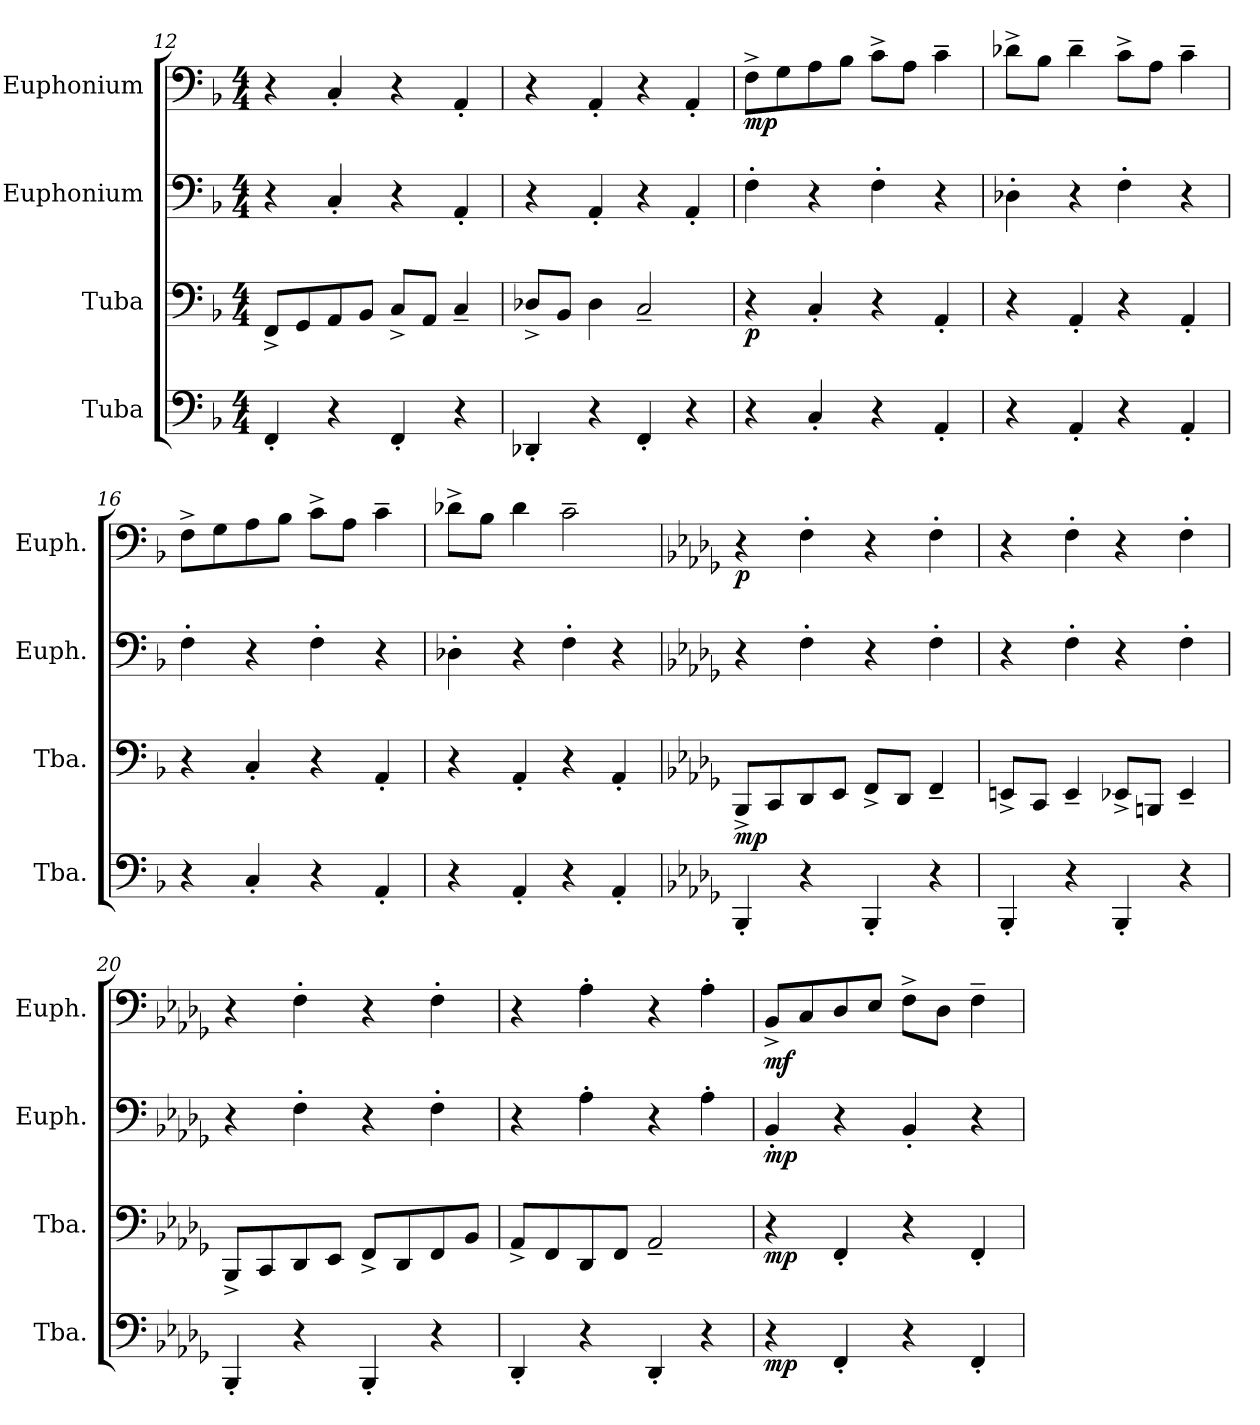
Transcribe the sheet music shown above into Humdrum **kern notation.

**kern	**dynam	**kern	**dynam	**kern	**dynam	**kern	**dynam
*part4	*part4	*part3	*part3	*part2	*part2	*part1	*part1
*staff4	*staff4	*staff3	*staff3	*staff2	*staff2	*staff1	*staff1
*I"Tuba	*	*I"Tuba	*	*I"Euphonium	*	*I"Euphonium	*
*I'Tba.	*	*I'Tba.	*	*I'Euph.	*	*I'Euph.	*
*clefF4	*	*clefF4	*	*clefF4	*	*clefF4	*
*k[b-]	*	*k[b-]	*	*k[b-]	*	*k[b-]	*
*M4/4	*	*M4/4	*	*M4/4	*	*M4/4	*
=12	=12	=12	=12	=12	=12	=12	=12
4FF'/	.	8FF^/L	.	4r	.	4r	.
.	.	8GG/	.	.	.	.	.
4r	.	8AA/	.	4C'/	.	4C'/	.
.	.	8BB-/J	.	.	.	.	.
4FF'/	.	8C^/L	.	4r	.	4r	.
.	.	8AA/J	.	.	.	.	.
4r	.	4C~/	.	4AA'/	.	4AA'/	.
=13	=13	=13	=13	=13	=13	=13	=13
4DD-X'/	.	8D-X^/L	.	4r	.	4r	.
.	.	8BB-/J	.	.	.	.	.
4r	.	4D-\	.	4AA'/	.	4AA'/	.
4FF'/	.	2C~/	.	4r	.	4r	.
4r	.	.	.	4AA'/	.	4AA'/	.
=14	=14	=14	=14	=14	=14	=14	=14
!	!	!	!LO:DY:b	!	!	!	!LO:DY:b
4r	.	4r	p	4F'\	.	8F^\L	mp
.	.	.	.	.	.	8G\	.
4C'/	.	4C'/	.	4r	.	8A\	.
.	.	.	.	.	.	8B-\J	.
4r	.	4r	.	4F'\	.	8c^\L	.
.	.	.	.	.	.	8A\J	.
4AA'/	.	4AA'/	.	4r	.	4c~\	.
=15	=15	=15	=15	=15	=15	=15	=15
4r	.	4r	.	4D-X'\	.	8d-X^\L	.
.	.	.	.	.	.	8B-\J	.
4AA'/	.	4AA'/	.	4r	.	4d-~\	.
4r	.	4r	.	4F'\	.	8c^\L	.
.	.	.	.	.	.	8A\J	.
4AA'/	.	4AA'/	.	4r	.	4c~\	.
=16	=16	=16	=16	=16	=16	=16	=16
4r	.	4r	.	4F'\	.	8F^\L	.
.	.	.	.	.	.	8G\	.
4C'/	.	4C'/	.	4r	.	8A\	.
.	.	.	.	.	.	8B-\J	.
4r	.	4r	.	4F'\	.	8c^\L	.
.	.	.	.	.	.	8A\J	.
4AA'/	.	4AA'/	.	4r	.	4c~\	.
!!LO:LB:g=z
=17	=17	=17	=17	=17	=17	=17	=17
4r	.	4r	.	4D-X'\	.	8d-X^\L	.
.	.	.	.	.	.	8B-\J	.
4AA'/	.	4AA'/	.	4r	.	4d-\	.
4r	.	4r	.	4F'\	.	2c~\	.
4AA'/	.	4AA'/	.	4r	.	.	.
=18	=18	=18	=18	=18	=18	=18	=18
*k[b-e-a-d-g-]	*	*k[b-e-a-d-g-]	*	*k[b-e-a-d-g-]	*	*k[b-e-a-d-g-]	*
*	*	*	*	*	*	*MM110	*
!	!	!	!LO:DY:b	!	!	!	!LO:DY:b
4BBB-'/	.	8BBB-^/L	mp	4r	.	4r	p
.	.	8CC/	.	.	.	.	.
4r	.	8DD-/	.	4F'\	.	4F'\	.
.	.	8EE-/J	.	.	.	.	.
4BBB-'/	.	8FF^/L	.	4r	.	4r	.
.	.	8DD-/J	.	.	.	.	.
4r	.	4FF~/	.	4F'\	.	4F'\	.
=19	=19	=19	=19	=19	=19	=19	=19
4BBB-'/	.	8EEn^/L	.	4r	.	4r	.
.	.	8CC/J	.	.	.	.	.
4r	.	4EE~/	.	4F'\	.	4F'\	.
4BBB-'/	.	8EE-X^/L	.	4r	.	4r	.
.	.	8BBBn/J	.	.	.	.	.
4r	.	4EE-~/	.	4F'\	.	4F'\	.
=20	=20	=20	=20	=20	=20	=20	=20
4BBB-'/	.	8BBB-^/L	.	4r	.	4r	.
.	.	8CC/	.	.	.	.	.
4r	.	8DD-/	.	4F'\	.	4F'\	.
.	.	8EE-/J	.	.	.	.	.
4BBB-'/	.	8FF^/L	.	4r	.	4r	.
.	.	8DD-/	.	.	.	.	.
4r	.	8FF/	.	4F'\	.	4F'\	.
.	.	8BB-/J	.	.	.	.	.
!!LO:LB:g=z
=21	=21	=21	=21	=21	=21	=21	=21
4DD-'/	.	8AA-^/L	.	4r	.	4r	.
.	.	8FF/	.	.	.	.	.
4r	.	8DD-/	.	4A-'\	.	4A-'\	.
.	.	8FF/J	.	.	.	.	.
4DD-'/	.	2AA-~/	.	4r	.	4r	.
4r	.	.	.	4A-'\	.	4A-'\	.
=22	=22	=22	=22	=22	=22	=22	=22
!	!LO:DY:b	!	!LO:DY:b	!	!LO:DY:b	!	!LO:DY:b
4r	mp	4r	mp	4BB-'/	mp	8BB-^/L	mf
.	.	.	.	.	.	8C/	.
4FF'/	.	4FF'/	.	4r	.	8D-/	.
.	.	.	.	.	.	8E-/J	.
4r	.	4r	.	4BB-'/	.	8F^\L	.
.	.	.	.	.	.	8D-\J	.
4FF'/	.	4FF'/	.	4r	.	4F~\	.
=	=	=	=	=	=	=	=
*-	*-	*-	*-	*-	*-	*-	*-
